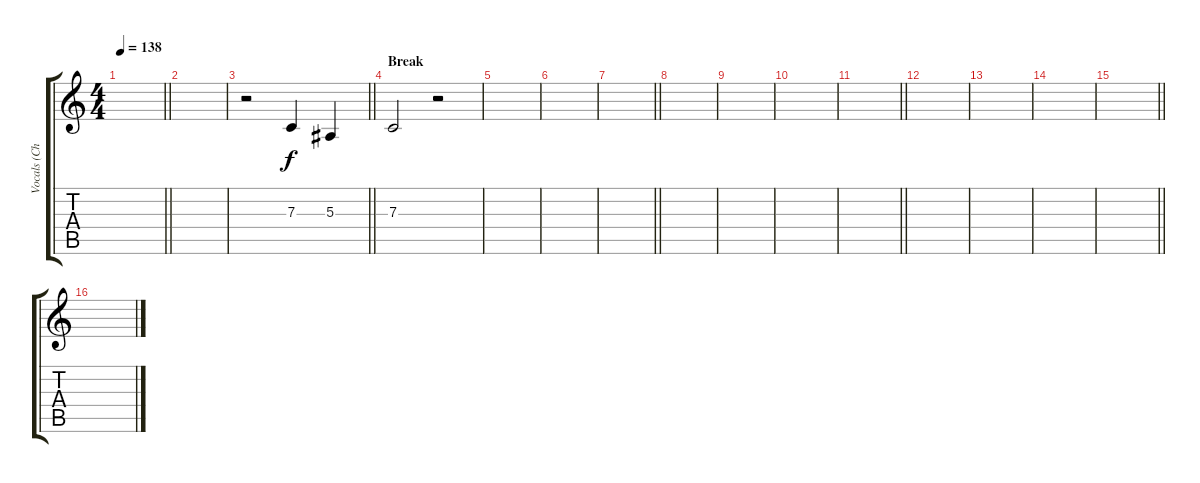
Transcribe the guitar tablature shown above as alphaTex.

\track ("Vocals (Chorus/Bridge)" "Vocals (Ch") {instrument tuba}
\staff {score tabs}
\tuning (D4 A3 F3 C3 G2 C2) {hide}
\ts (4 4)
\tempo 138
\clef g2
\barLineRight lightlight
\ks c
|
\section ("" "")
|
\barLineRight lightlight
r.2 7.3.4 5.3.4 |
\section ("" "Break")
7.3.2 r.2 |
|
|
\barLineRight lightlight
|
\section ("" "")
|
|
|
\barLineRight lightlight
|
\section ("" "")
|
|
|
\barLineRight lightlight
|
\section ("" "")
